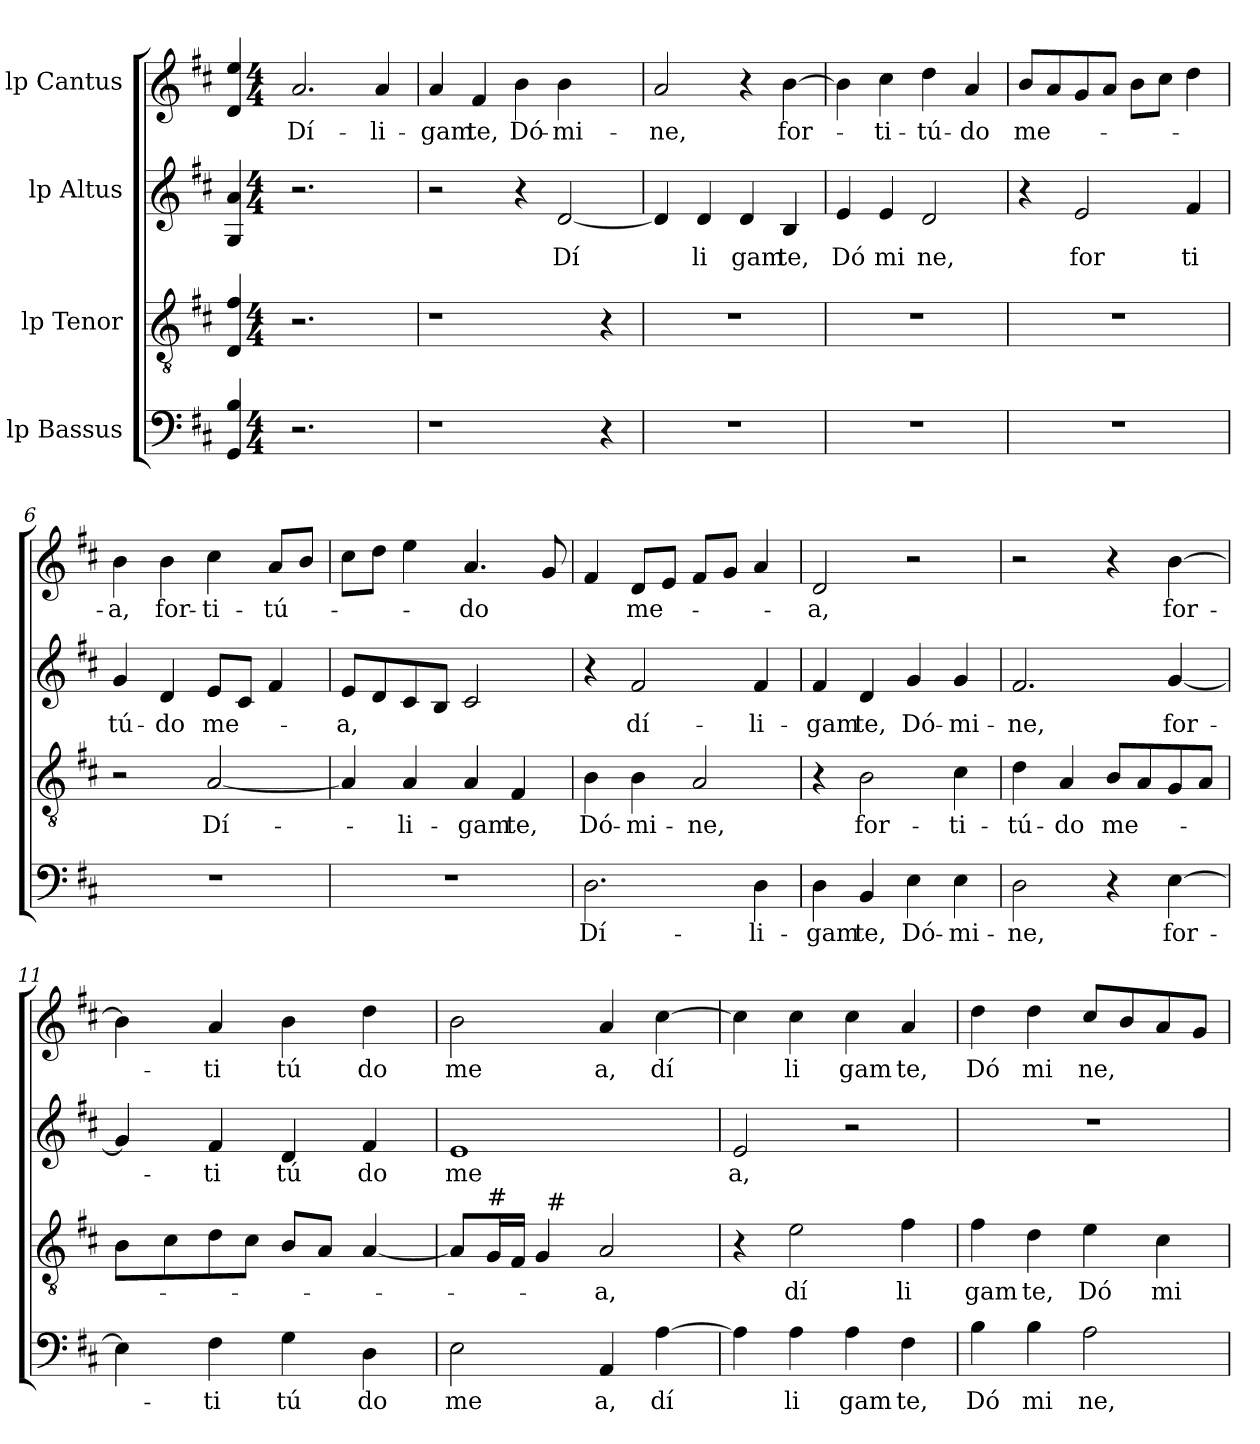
**kern	**text	**kern	**text	**kern	**text	**kern	**text
*part4	*part4	*part3	*part3	*part2	*part2	*part1	*part1
*staff4	*staff4	*staff3	*staff3	*staff2	*staff2	*staff1	*staff1
*I"lp Bassus	*	*I"lp Tenor	*	*I"lp Altus	*	*I"lp Cantus	*
!!LO:PB:g=z
*stria5	*	*stria5	*	*stria5	*	*stria5	*
*clefF4	*	*clefGv2	*	*clefG2	*	*clefG2	*
*k[f#c#]	*	*k[f#c#]	*	*k[f#c#]	*	*k[f#c#]	*
*D:	*	*D:	*	*D:	*	*D:	*
=1	=1	=1	=1	=1	=1	=1	=1
4B/ 4GG/	.	4f#/ 4D/	.	4a/ 4G/	.	4ee/ 4d/	.
*M4/4	*	*M4/4	*	*M4/4	*	*M4/4	*
*met(c)	*	*met(c)	*	*met(c)	*	*met(c)	*
!	!	!	!	!	!	!	!LO:LY:b:cj
2.r	.	2.r	.	2.r	.	2.a/	Dí-
!	!	!	!	!	!	!	!LO:LY:b:cj
4ryy	.	4ryy	.	4ryy	.	4a/	-li-
=2	=2	=2	=2	=2	=2	=2	=2
!	!	!	!	!	!	!	!LO:LY:b:cj
1r	.	1r	.	2r	.	4a/	-gam
!	!	!	!	!	!	!	!LO:LY:b:cj
.	.	.	.	.	.	4f#/	te,
!	!	!	!	!	!	!	!LO:LY:b:cj
.	.	.	.	4r	.	4b\	Dó-
!	!	!	!	!	!LO:LY:b:cj	!	!LO:LY:b:cj
.	.	.	.	[<2d/	Dí	4b\	-mi-
4r	.	4r	.	.	.	4ryy	.
=3	=3	=3	=3	=3	=3	=3	=3
!	!	!	!	!	!	!	!LO:LY:b:cj
1r	.	1r	.	4d/]	.	2a/	-ne,
!	!	!	!	!	!LO:LY:b:cj	!	!
.	.	.	.	4d/	li	.	.
!	!	!	!	!	!LO:LY:b:cj	!	!
.	.	.	.	4d/	gam	4r	.
!	!	!	!	!	!LO:LY:b:cj	!	!LO:LY:b:cj
.	.	.	.	4B/	te,	[>4b\	for-
=4	=4	=4	=4	=4	=4	=4	=4
!	!	!	!	!	!LO:LY:b:cj	!	!
1r	.	1r	.	4e/	Dó	4b\]	.
!	!	!	!	!	!LO:LY:b:cj	!	!LO:LY:b:cj
.	.	.	.	4e/	mi	4cc#\	-ti-
!	!	!	!	!	!LO:LY:b:cj	!	!LO:LY:b:cj
.	.	.	.	2d/	ne,	4dd\	-tú-
!	!	!	!	!	!	!	!LO:LY:b:cj
.	.	.	.	.	.	4a/	-do
=5	=5	=5	=5	=5	=5	=5	=5
!	!	!	!	!	!	!	!LO:LY:b
1r	.	1r	.	4r	.	8b/L	me-
.	.	.	.	.	.	8a/	.
!	!	!	!	!	!LO:LY:b:cj	!	!
.	.	.	.	2e/	for	8g/	.
.	.	.	.	.	.	8a/J	.
.	.	.	.	.	.	8b\L	.
.	.	.	.	.	.	8cc#\J	.
!	!	!	!	!	!LO:LY:b:cj	!	!
.	.	.	.	4f#/	ti	4dd\	.
!!LO:LB:g=z
=6	=6	=6	=6	=6	=6	=6	=6
!	!	!	!	!	!LO:LY:b:cj	!	!LO:LY:b:cj
1r	.	2r	.	4g/	tú-	4b\	-a,
!	!	!	!	!	!LO:LY:b:cj	!	!LO:LY:b:cj
.	.	.	.	4d/	-do	4b\	for-
!	!	!	!LO:LY:b:cj	!	!LO:LY:b	!	!LO:LY:b:cj
.	.	[<2A/	Dí-	8e/L	me-	4cc#\	-ti-
.	.	.	.	8c#/J	.	.	.
!	!	!	!	!	!	!	!LO:LY:b:cj
.	.	.	.	4f#/	.	8a/L	-tú-
.	.	.	.	.	.	8b/J	.
=7	=7	=7	=7	=7	=7	=7	=7
!	!	!	!	!	!LO:LY:b:cj	!	!
1r	.	4A/]	.	8e/L	-a,	8cc#\L	.
.	.	.	.	8d/	.	8dd\J	.
!	!	!	!LO:LY:b:cj	!	!	!	!
.	.	4A/	-li-	8c#/	.	4ee\	.
.	.	.	.	8B/J	.	.	.
!	!	!	!LO:LY:b:cj	!	!	!	!LO:LY:b:cj
.	.	4A/	-gam	2c#/	.	4.a/	-do
!	!	!	!LO:LY:b:cj	!	!	!	!
.	.	4F#/	te,	.	.	.	.
.	.	.	.	.	.	8g/	.
=8	=8	=8	=8	=8	=8	=8	=8
!	!LO:LY:b:cj	!	!LO:LY:b:cj	!	!	!	!
2.D\	Dí-	4B\	Dó-	4r	.	4f#/	.
!	!	!	!LO:LY:b:cj	!	!LO:LY:b:cj	!	!LO:LY:b
.	.	4B\	-mi-	2f#/	dí-	8d/L	me-
.	.	.	.	.	.	8e/J	.
!	!	!	!LO:LY:b:cj	!	!	!	!
.	.	2A/	-ne,	.	.	8f#/L	.
.	.	.	.	.	.	8g/J	.
!	!LO:LY:b:cj	!	!	!	!LO:LY:b:cj	!	!
4D\	-li-	.	.	4f#/	-li-	4a/	.
=9	=9	=9	=9	=9	=9	=9	=9
!	!LO:LY:b:cj	!	!	!	!LO:LY:b:cj	!	!LO:LY:b:cj
4D\	-gam	4r	.	4f#/	-gam	2d/	-a,
!	!LO:LY:b:cj	!	!LO:LY:b:cj	!	!LO:LY:b:cj	!	!
4BB/	te,	2B\	for-	4d/	te,	.	.
!	!LO:LY:b:cj	!	!	!	!LO:LY:b:cj	!	!
4E\	Dó-	.	.	4g/	Dó-	2r	.
!	!LO:LY:b:cj	!	!LO:LY:b:cj	!	!LO:LY:b:cj	!	!
4E\	-mi-	4c#\	-ti-	4g/	-mi-	.	.
=10	=10	=10	=10	=10	=10	=10	=10
!	!LO:LY:b:cj	!	!LO:LY:b:cj	!	!LO:LY:b:cj	!	!
2D\	-ne,	4d\	-tú-	2.f#/	-ne,	2r	.
!	!	!	!LO:LY:b:cj	!	!	!	!
.	.	4A/	-do	.	.	.	.
!	!	!	!LO:LY:b	!	!	!	!
4r	.	8B/L	me-	.	.	4r	.
.	.	8A/	.	.	.	.	.
!	!LO:LY:b:cj	!	!	!	!LO:LY:b:cj	!	!LO:LY:b:cj
[<4E\	for-	8G/	.	[>4g/	for-	[>4b\	for-
.	.	8A/J	.	.	.	.	.
!!LO:LB:g=z
=11	=11	=11	=11	=11	=11	=11	=11
*^	*	*^	*	*^	*	*	*
4E\]	16ryy	.	8B\L	8ryy	.	4g/]	16ryy	.	4b\]	.
.	2...ryy	.	.	.	.	.	2...ryy	.	.	.
.	.	.	8c#\	64ryy	.	.	.	.	.	.
.	.	.	.	2ryy	.	.	.	.	.	.
!	!	!LO:LY:b:cj	!	!	!	!	!	!LO:LY:b:cj	!	!LO:LY:b:cj
4F#\	.	-ti	8d\	.	.	4f#/	.	-ti	4a/	-ti
.	.	.	8c#\J	.	.	.	.	.	.	.
!	!	!LO:LY:b:cj	!	!	!	!	!	!LO:LY:b:cj	!	!LO:LY:b:cj
4G\	.	tú	8B/L	.	.	4d/	.	tú	4b\	tú
.	.	.	8A/J	.	.	.	.	.	.	.
.	.	.	.	4ryy	.	.	.	.	.	.
!	!	!LO:LY:b:cj	!	!	!	!	!	!LO:LY:b:cj	!	!LO:LY:b:cj
4D\	.	do	[<4A/	.	.	4f#/	.	do	4dd\	do
.	.	.	.	16..ryy	.	.	.	.	.	.
=12	=12	=12	=12	=12	=12	=12	=12	=12	=12	=12
!	!	!LO:LY:b:cj	!	!	!	!	!	!LO:LY:b:cj	!	!LO:LY:b:cj
*v	*v	*	*	*	*	*v	*v	*	*	*
2E\	me	8A/L]	4ryy	.	1e	me	2b\	me
!	!	!LO:TX:a:t=#	!	!	!	!	!	!
.	.	16G/	.	.	.	.	.	.
.	.	16F#/J	.	.	.	.	.	.
.	.	4G/	64ryy	.	.	.	.	.
!	!	!	!LO:TX:a:t=#	!	!	!	!	!
.	.	.	2ryy	.	.	.	.	.
!	!LO:LY:b:cj	!	!	!LO:LY:b:cj	!	!	!	!LO:LY:b:cj
4AA/	a,	2A/	.	-a,	.	.	4a/	a,
!	!LO:LY:b:cj	!	!	!	!	!	!	!LO:LY:b:cj
[>4A\	dí	.	.	.	.	.	[>4cc#\	dí
.	.	.	8...ryy	.	.	.	.	.
=13	=13	=13	=13	=13	=13	=13	=13	=13
!	!	!	!	!	!	!LO:LY:b:cj	!	!
*	*	*v	*v	*	*	*	*	*
4A\]	.	4r	.	2e/	a,	4cc#\]	.
!	!LO:LY:b:cj	!	!LO:LY:b:cj	!	!	!	!LO:LY:b:cj
4A\	li	2e\	dí	.	.	4cc#\	li
!	!LO:LY:b:cj	!	!	!	!	!	!LO:LY:b:cj
4A\	gam	.	.	2r	.	4cc#\	gam
!	!LO:LY:b:cj	!	!LO:LY:b:cj	!	!	!	!LO:LY:b:cj
4F#\	te,	4f#\	li	.	.	4a/	te,
=14	=14	=14	=14	=14	=14	=14	=14
!	!LO:LY:b:cj	!	!LO:LY:b:cj	!	!	!	!LO:LY:b:cj
4B\	Dó	4f#\	gam	1r	.	4dd\	Dó
!	!LO:LY:b:cj	!	!LO:LY:b:cj	!	!	!	!LO:LY:b:cj
4B\	mi	4d\	te,	.	.	4dd\	mi
!	!LO:LY:b:cj	!	!LO:LY:b:cj	!	!	!	!LO:LY:b
2A\	ne,	4e\	Dó	.	.	8cc#/L	ne,
.	.	.	.	.	.	8b/	.
!	!	!	!LO:LY:b:cj	!	!	!	!
.	.	4c#\	mi	.	.	8a/	.
.	.	.	.	.	.	8g/J	.
=	=	=	=	=	=	=	=
*-	*-	*-	*-	*-	*-	*-	*-
